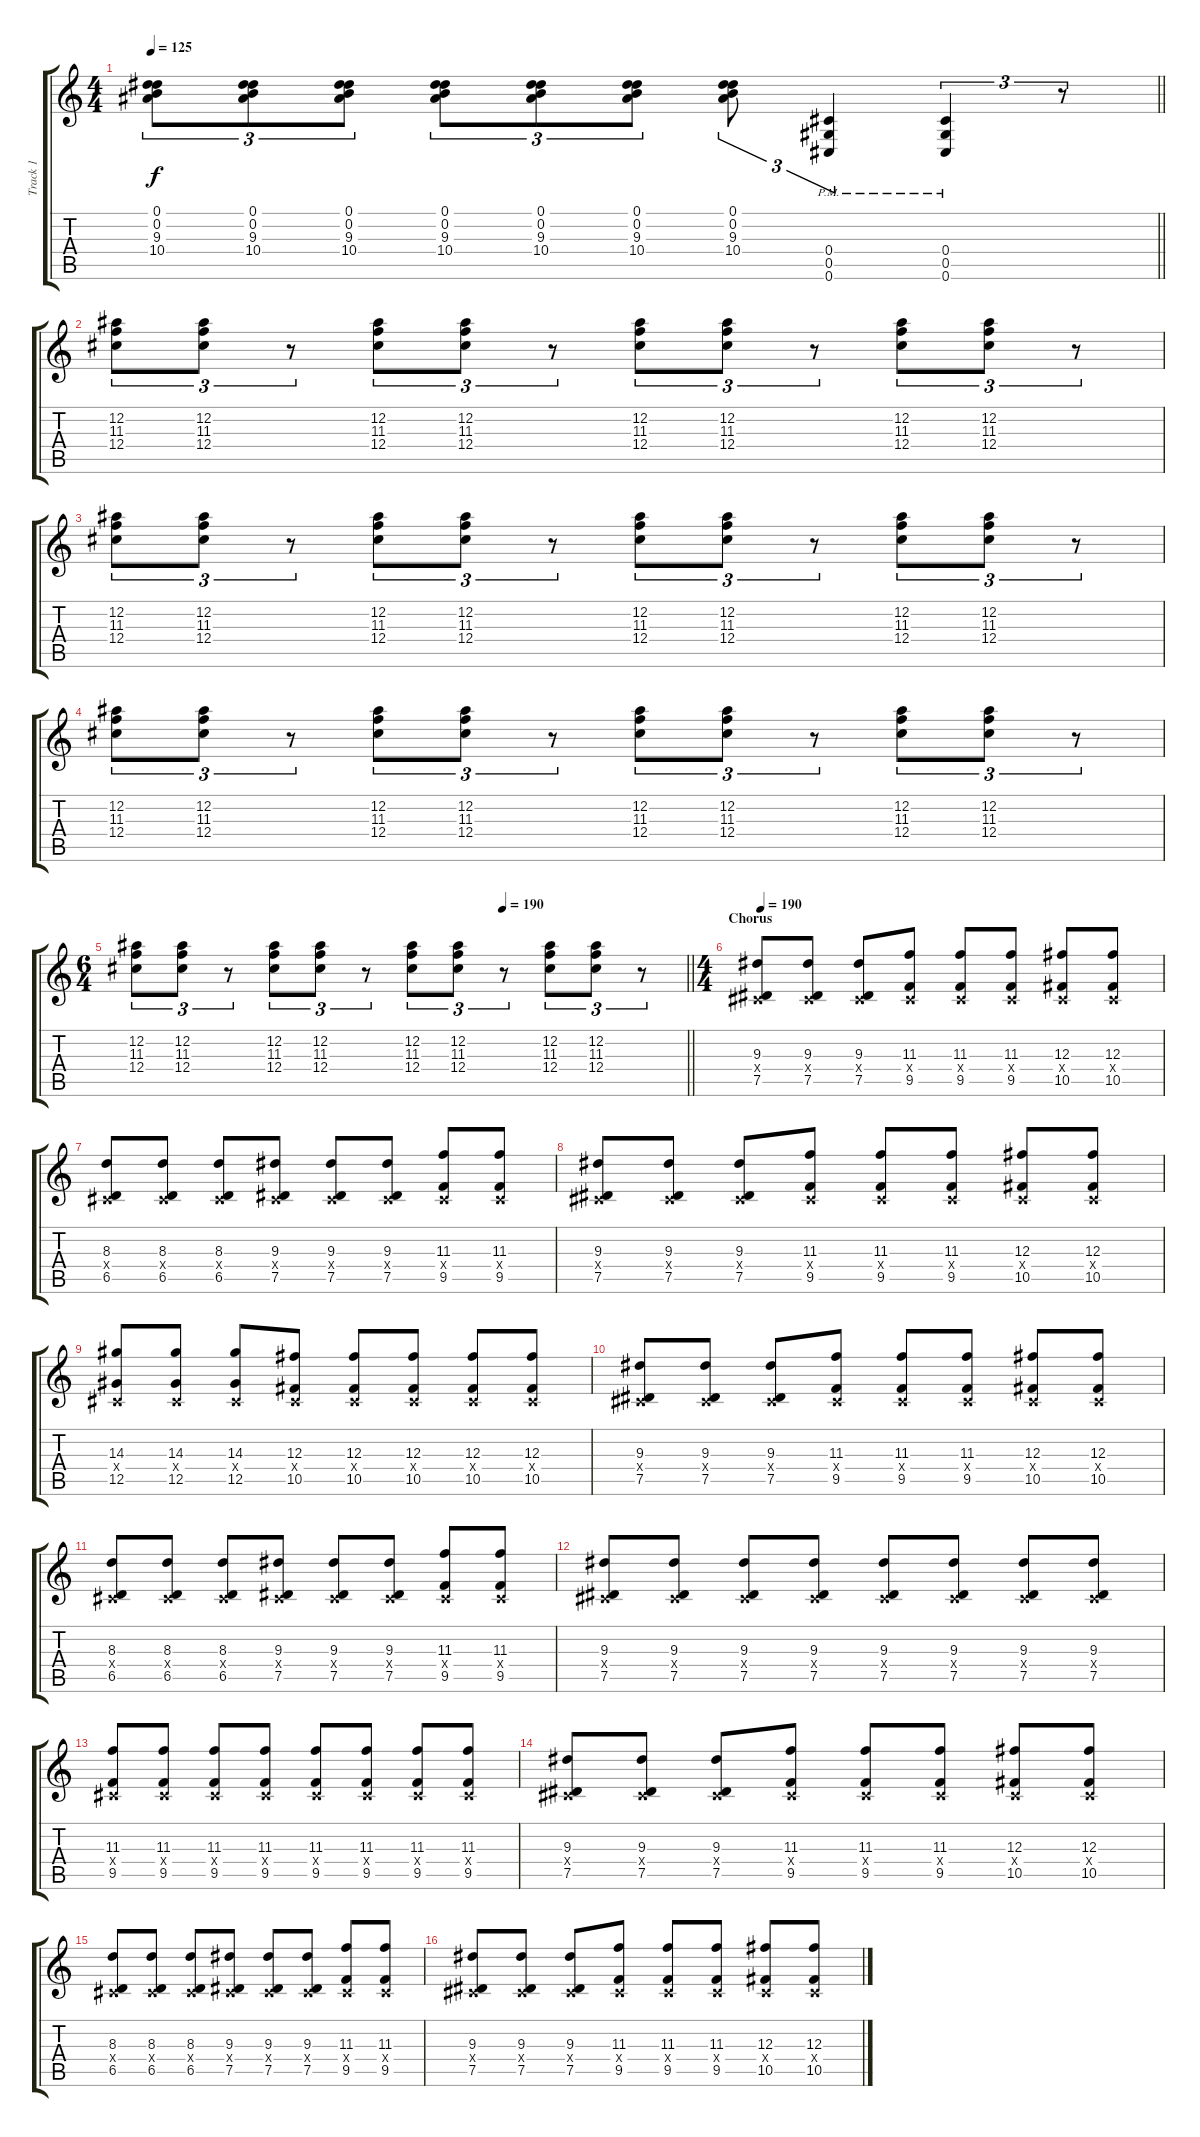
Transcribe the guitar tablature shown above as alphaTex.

\track ("Track 1" "Track 1") {instrument distortionguitar}
\staff {score tabs}
\tuning (Eb4 Bb3 Gb3 Db3 Ab2 Db2) {hide}
\ts (4 4)
\tempo 125
\clef g2
\barLineRight lightlight
\ks c
(0.1 0.2 9.3 10.4).8{tu (3 2) dy f} (0.1 0.2 9.3 10.4).8{tu (3 2)} (0.1 0.2 9.3 10.4).8{tu (3 2)} (0.1 0.2 9.3 10.4).8{tu (3 2)} (0.1 0.2 9.3 10.4).8{tu (3 2)} (0.1 0.2 9.3 10.4).8{tu (3 2)} (0.1 0.2 9.3 10.4).8{tu (3 2)} (0.4{pm} 0.5{pm} 0.6{pm}).4{tu (3 2)} (0.4{pm} 0.5{pm} 0.6{pm}).4{tu (3 2)} r.8{tu (3 2)} |
(12.2 11.3 12.4).8{tu (3 2) instrument electricguitarjazz} (12.2 11.3 12.4).8{tu (3 2)} r.8{tu (3 2)} (12.2 11.3 12.4).8{tu (3 2)} (12.2 11.3 12.4).8{tu (3 2)} r.8{tu (3 2)} (12.2 11.3 12.4).8{tu (3 2)} (12.2 11.3 12.4).8{tu (3 2)} r.8{tu (3 2)} (12.2 11.3 12.4).8{tu (3 2)} (12.2 11.3 12.4).8{tu (3 2)} r.8{tu (3 2)} |
(12.2 11.3 12.4).8{tu (3 2)} (12.2 11.3 12.4).8{tu (3 2)} r.8{tu (3 2)} (12.2 11.3 12.4).8{tu (3 2)} (12.2 11.3 12.4).8{tu (3 2)} r.8{tu (3 2)} (12.2 11.3 12.4).8{tu (3 2)} (12.2 11.3 12.4).8{tu (3 2)} r.8{tu (3 2)} (12.2 11.3 12.4).8{tu (3 2)} (12.2 11.3 12.4).8{tu (3 2)} r.8{tu (3 2)} |
(12.2 11.3 12.4).8{tu (3 2)} (12.2 11.3 12.4).8{tu (3 2)} r.8{tu (3 2)} (12.2 11.3 12.4).8{tu (3 2)} (12.2 11.3 12.4).8{tu (3 2)} r.8{tu (3 2)} (12.2 11.3 12.4).8{tu (3 2)} (12.2 11.3 12.4).8{tu (3 2)} r.8{tu (3 2)} (12.2 11.3 12.4).8{tu (3 2)} (12.2 11.3 12.4).8{tu (3 2)} r.8{tu (3 2)} |
\ts (6 4)
\tempo (190 0.6666666666666666)
\barLineRight lightlight
(12.2 11.3 12.4).8{tu (3 2)} (12.2 11.3 12.4).8{tu (3 2)} r.8{tu (3 2)} (12.2 11.3 12.4).8{tu (3 2)} (12.2 11.3 12.4).8{tu (3 2)} r.8{tu (3 2)} (12.2 11.3 12.4).8{tu (3 2)} (12.2 11.3 12.4).8{tu (3 2)} r.8{tu (3 2)} (12.2 11.3 12.4).8{tu (3 2)} (12.2 11.3 12.4).8{tu (3 2)} r.8{tu (3 2)} |
\ts (4 4)
\section ("" "Chorus")
\tempo 190
(9.3 0.4{x} 7.5).8{instrument distortionguitar} (9.3 0.4{x} 7.5).8 (9.3 0.4{x} 7.5).8 (11.3 0.4{x} 9.5).8 (11.3 0.4{x} 9.5).8 (11.3 0.4{x} 9.5).8 (12.3 0.4{x} 10.5).8 (12.3 0.4{x} 10.5).8 |
(8.3 0.4{x} 6.5).8 (8.3 0.4{x} 6.5).8 (8.3 0.4{x} 6.5).8 (9.3 0.4{x} 7.5).8 (9.3 0.4{x} 7.5).8 (9.3 0.4{x} 7.5).8 (11.3 0.4{x} 9.5).8 (11.3 0.4{x} 9.5).8 |
(9.3 0.4{x} 7.5).8 (9.3 0.4{x} 7.5).8 (9.3 0.4{x} 7.5).8 (11.3 0.4{x} 9.5).8 (11.3 0.4{x} 9.5).8 (11.3 0.4{x} 9.5).8 (12.3 0.4{x} 10.5).8 (12.3 0.4{x} 10.5).8 |
(14.3 0.4{x} 12.5).8 (14.3 0.4{x} 12.5).8 (14.3 0.4{x} 12.5).8 (12.3 0.4{x} 10.5).8 (12.3 0.4{x} 10.5).8 (12.3 0.4{x} 10.5).8 (12.3 0.4{x} 10.5).8 (12.3 0.4{x} 10.5).8 |
(9.3 0.4{x} 7.5).8 (9.3 0.4{x} 7.5).8 (9.3 0.4{x} 7.5).8 (11.3 0.4{x} 9.5).8 (11.3 0.4{x} 9.5).8 (11.3 0.4{x} 9.5).8 (12.3 0.4{x} 10.5).8 (12.3 0.4{x} 10.5).8 |
(8.3 0.4{x} 6.5).8 (8.3 0.4{x} 6.5).8 (8.3 0.4{x} 6.5).8 (9.3 0.4{x} 7.5).8 (9.3 0.4{x} 7.5).8 (9.3 0.4{x} 7.5).8 (11.3 0.4{x} 9.5).8 (11.3 0.4{x} 9.5).8 |
(9.3 0.4{x} 7.5).8 (9.3 0.4{x} 7.5).8 (9.3 0.4{x} 7.5).8 (9.3 0.4{x} 7.5).8 (9.3 0.4{x} 7.5).8 (9.3 0.4{x} 7.5).8 (9.3 0.4{x} 7.5).8 (9.3 0.4{x} 7.5).8 |
(11.3 0.4{x} 9.5).8 (11.3 0.4{x} 9.5).8 (11.3 0.4{x} 9.5).8 (11.3 0.4{x} 9.5).8 (11.3 0.4{x} 9.5).8 (11.3 0.4{x} 9.5).8 (11.3 0.4{x} 9.5).8 (11.3 0.4{x} 9.5).8 |
(9.3 0.4{x} 7.5).8 (9.3 0.4{x} 7.5).8 (9.3 0.4{x} 7.5).8 (11.3 0.4{x} 9.5).8 (11.3 0.4{x} 9.5).8 (11.3 0.4{x} 9.5).8 (12.3 0.4{x} 10.5).8 (12.3 0.4{x} 10.5).8 |
(8.3 0.4{x} 6.5).8 (8.3 0.4{x} 6.5).8 (8.3 0.4{x} 6.5).8 (9.3 0.4{x} 7.5).8 (9.3 0.4{x} 7.5).8 (9.3 0.4{x} 7.5).8 (11.3 0.4{x} 9.5).8 (11.3 0.4{x} 9.5).8 |
(9.3 0.4{x} 7.5).8 (9.3 0.4{x} 7.5).8 (9.3 0.4{x} 7.5).8 (11.3 0.4{x} 9.5).8 (11.3 0.4{x} 9.5).8 (11.3 0.4{x} 9.5).8 (12.3 0.4{x} 10.5).8 (12.3 0.4{x} 10.5).8
